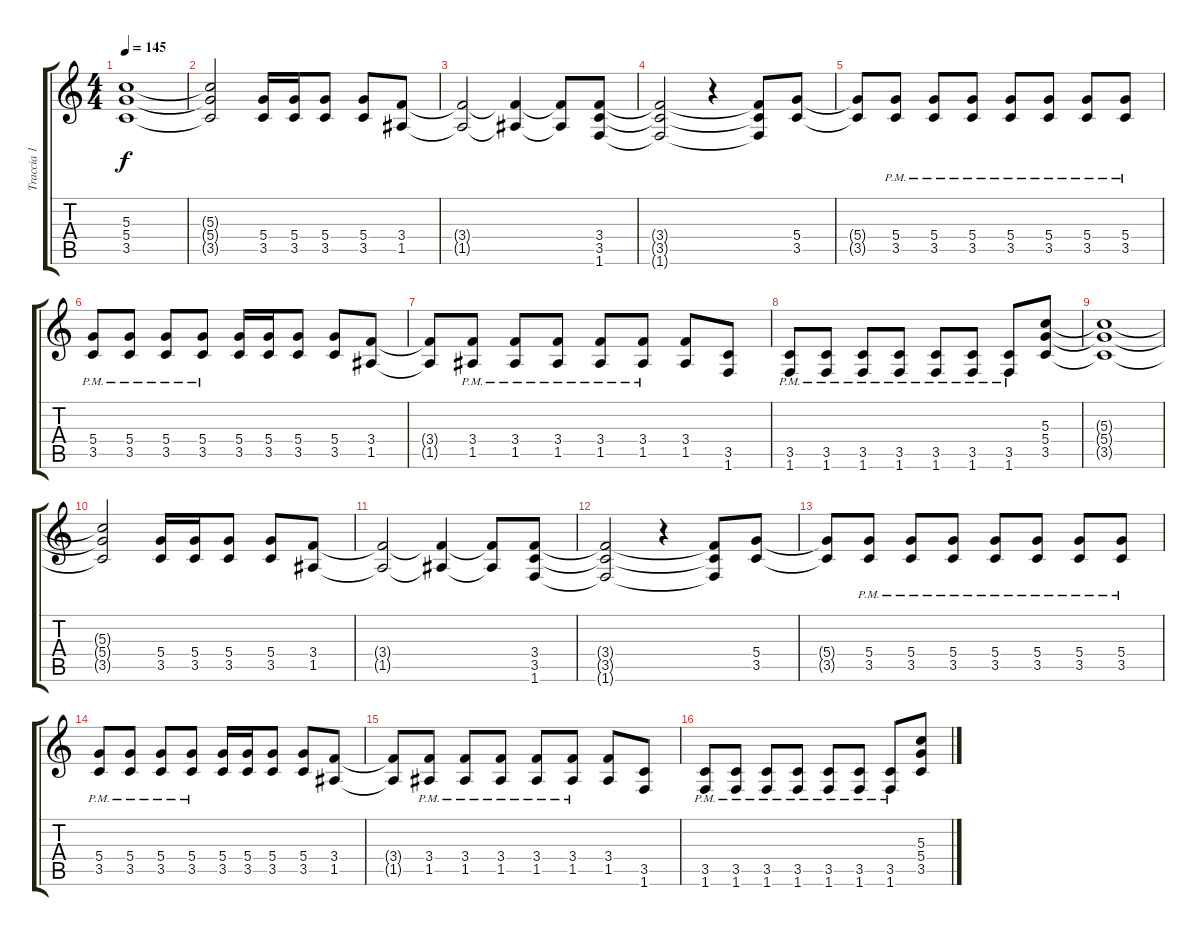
\track ("Traccia 1" "Traccia 1") {instrument distortionguitar}
\staff {score tabs}
\tuning (E4 B3 G3 D3 A2 E2) {hide}
\ts (4 4)
\tempo 145
\clef g2
\ks c
(5.3{t} 5.4{t} 3.5{t}).1{dy f} |
(5.3{t} 5.4{t} 3.5{t}).2 (5.4 3.5).16 (5.4 3.5).16 (5.4 3.5).8 (5.4 3.5).8 (3.4 1.5).8 |
(3.4{t} 1.5{t}).2 (3.4{t} 1.5{t}).4 (3.4{t} 1.5{t}).8 (3.4 3.5 1.6).8 |
(3.4{t} 3.5{t} 1.6{t}).2 r.4 (3.4{t} 3.5{t} 1.6{t}).8 (5.4 3.5).8 |
(5.4{t} 3.5{t}).8 (5.4 3.5{pm}).8 (5.4 3.5{pm}).8 (5.4 3.5{pm}).8 (5.4 3.5{pm}).8 (5.4 3.5{pm}).8 (5.4 3.5{pm}).8 (5.4 3.5{pm}).8 |
(5.4{pm} 3.5).8 (5.4{pm} 3.5).8 (5.4{pm} 3.5).8 (5.4{pm} 3.5).8 (5.4 3.5).16 (5.4 3.5).16 (5.4 3.5).8 (5.4 3.5).8 (3.4 1.5).8 |
(3.4{t} 1.5{t}).8 (3.4 1.5{pm}).8 (3.4 1.5{pm}).8 (3.4 1.5{pm}).8 (3.4 1.5{pm}).8 (3.4 1.5{pm}).8 (3.4 1.5).8 (3.5 1.6).8 |
(3.5 1.6{pm}).8 (3.5 1.6{pm}).8 (3.5 1.6{pm}).8 (3.5 1.6{pm}).8 (3.5 1.6{pm}).8 (3.5 1.6{pm}).8 (3.5 1.6{pm}).8 (5.3 5.4 3.5).8 |
(5.3{t} 5.4{t} 3.5{t}).1 |
(5.3{t} 5.4{t} 3.5{t}).2 (5.4 3.5).16 (5.4 3.5).16 (5.4 3.5).8 (5.4 3.5).8 (3.4 1.5).8 |
(3.4{t} 1.5{t}).2 (3.4{t} 1.5{t}).4 (3.4{t} 1.5{t}).8 (3.4 3.5 1.6).8 |
(3.4{t} 3.5{t} 1.6{t}).2 r.4 (3.4{t} 3.5{t} 1.6{t}).8 (5.4 3.5).8 |
(5.4{t} 3.5{t}).8 (5.4 3.5{pm}).8 (5.4 3.5{pm}).8 (5.4 3.5{pm}).8 (5.4 3.5{pm}).8 (5.4 3.5{pm}).8 (5.4 3.5{pm}).8 (5.4 3.5{pm}).8 |
(5.4{pm} 3.5).8 (5.4{pm} 3.5).8 (5.4{pm} 3.5).8 (5.4{pm} 3.5).8 (5.4 3.5).16 (5.4 3.5).16 (5.4 3.5).8 (5.4 3.5).8 (3.4 1.5).8 |
(3.4{t} 1.5{t}).8 (3.4 1.5{pm}).8 (3.4 1.5{pm}).8 (3.4 1.5{pm}).8 (3.4 1.5{pm}).8 (3.4 1.5{pm}).8 (3.4 1.5).8 (3.5 1.6).8 |
(3.5 1.6{pm}).8 (3.5 1.6{pm}).8 (3.5 1.6{pm}).8 (3.5 1.6{pm}).8 (3.5 1.6{pm}).8 (3.5 1.6{pm}).8 (3.5 1.6{pm}).8 (5.3 5.4 3.5).8
